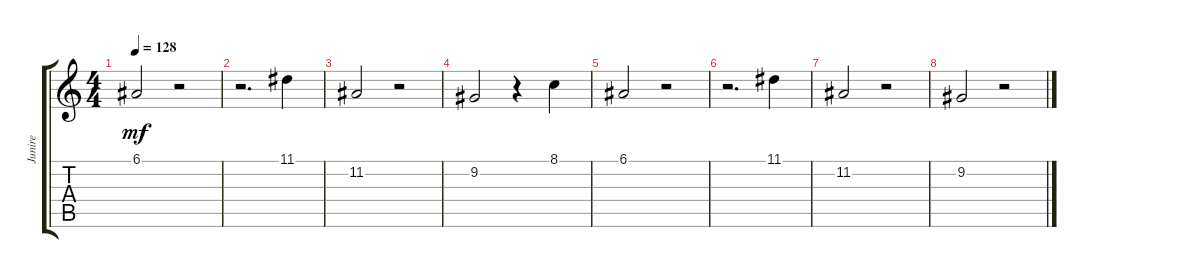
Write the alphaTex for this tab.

\track ("Junire" "Junire") {instrument shamisen}
\staff {score tabs}
\tuning (E4 B3 G3 D3 A2 E2) {hide}
\ts (4 4)
\tempo 128
\clef g2
\ks c
6.1.2{dy mf balance 9} r.2 |
r.2{d} 11.1.4{balance 0} |
11.2.2{balance 8} r.2 |
9.2.2{balance 8} r.4 8.1.4{balance 0} |
6.1.2{balance 9} r.2 |
r.2{d} 11.1.4{balance 0} |
11.2.2{balance 8} r.2 |
9.2.2{balance 8} r.2
